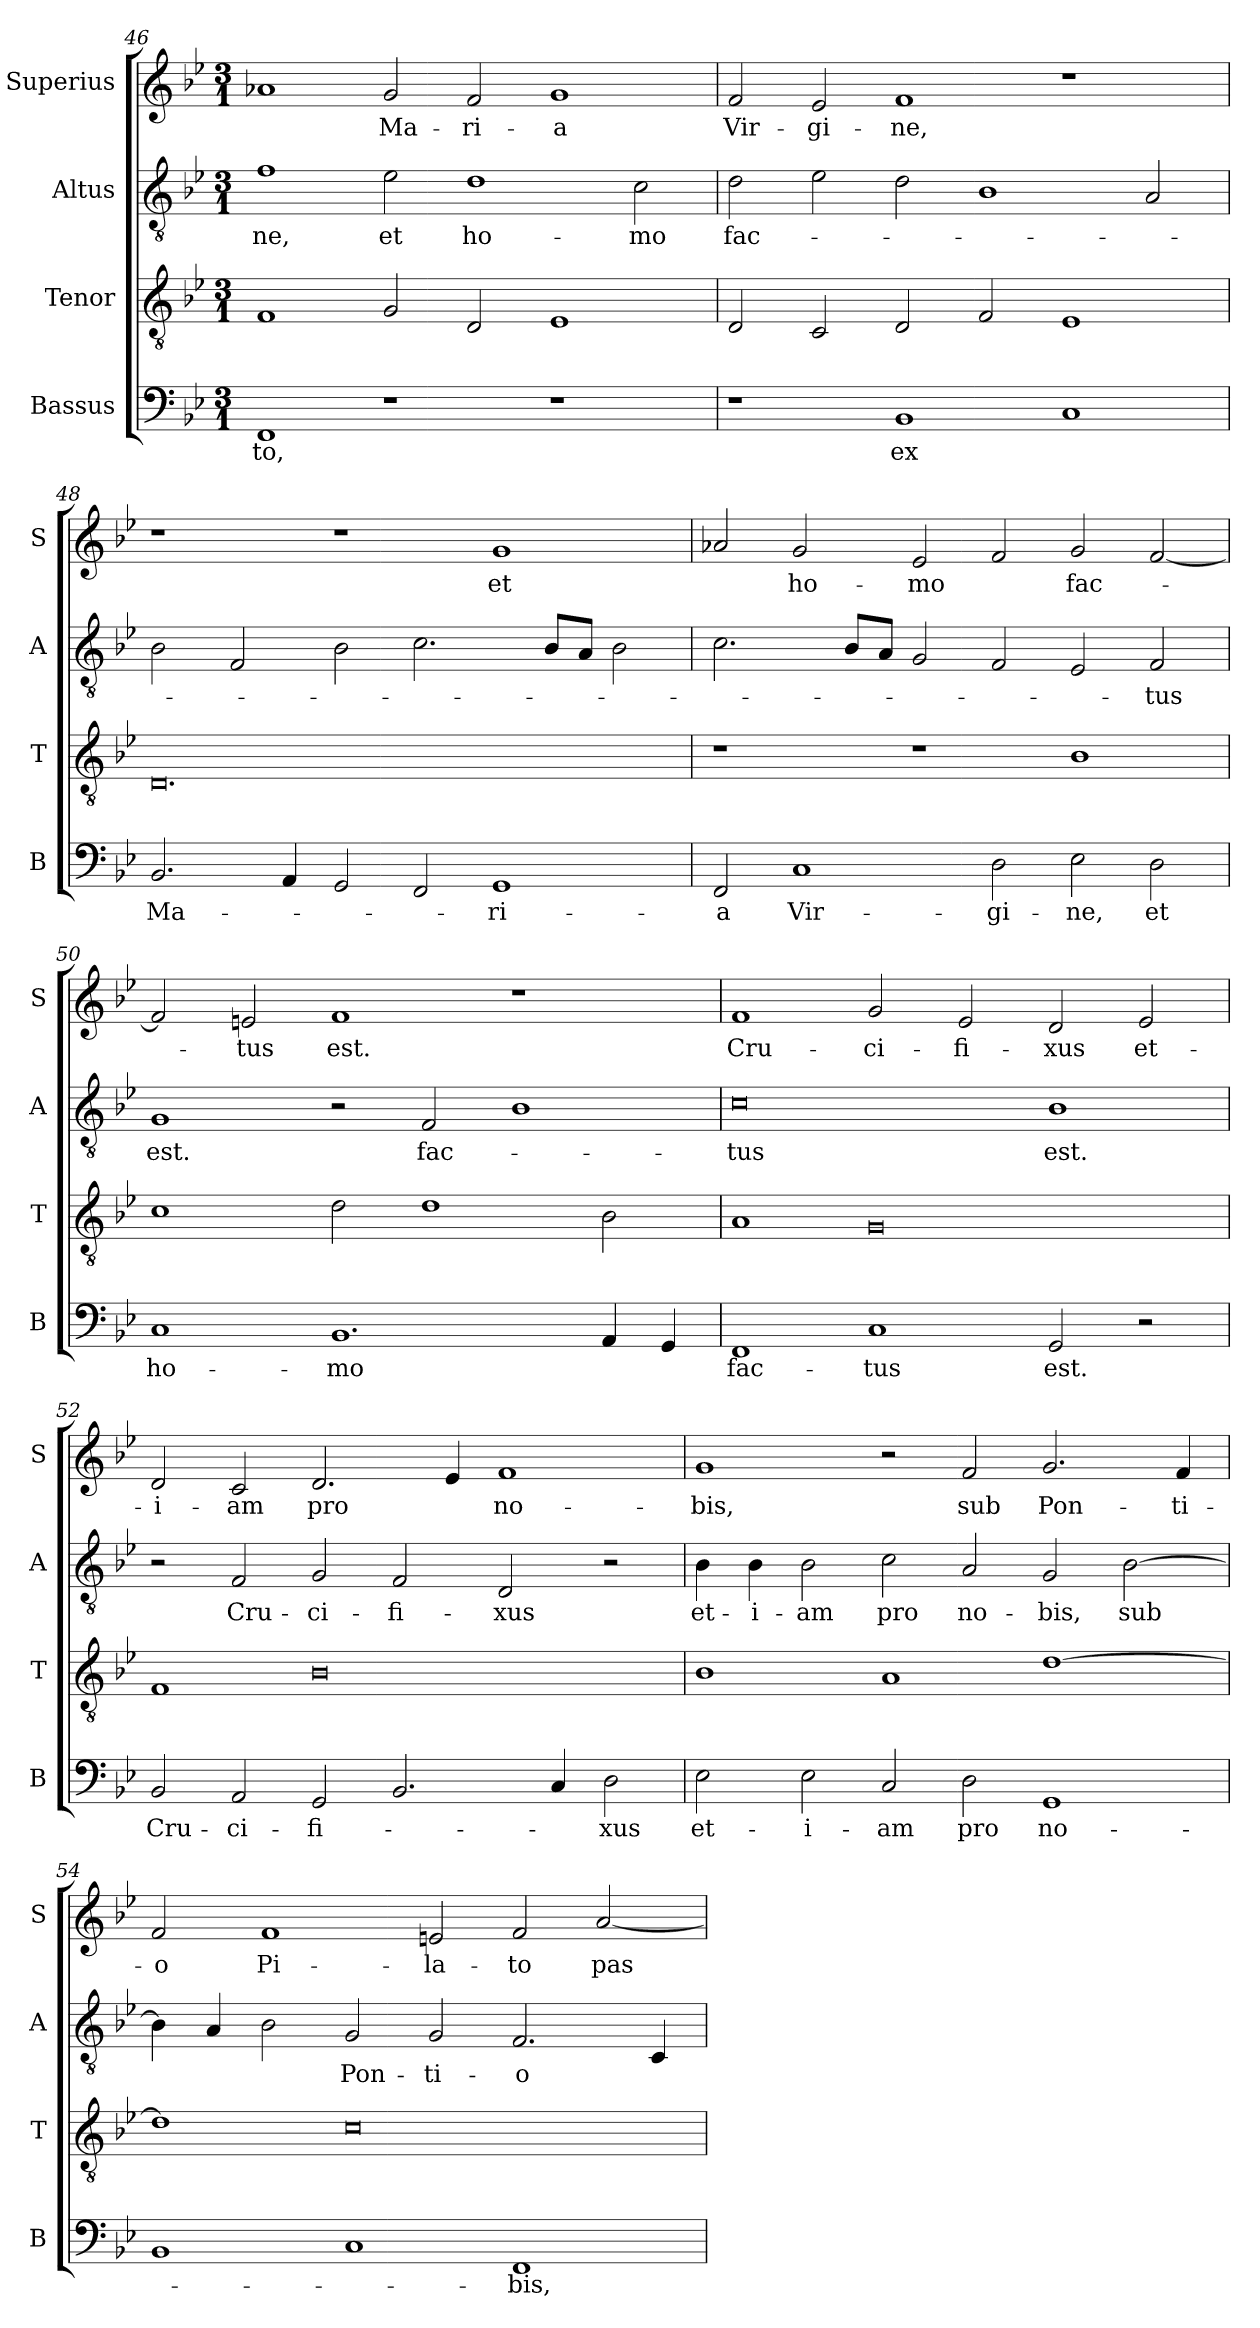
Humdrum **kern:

**kern	**text	**kern	**kern	**text	**kern	**text
*part4	*part4	*part3	*part2	*part2	*part1	*part1
*staff4	*staff4	*staff3	*staff2	*staff2	*staff1	*staff1
*I"Bassus	*	*I"Tenor	*I"Altus	*	*I"Superius	*
*I'B	*	*I'T	*I'A	*	*I'S	*
*clefF4	*	*clefGv2	*clefGv2	*	*clefG2	*
*k[b-e-]	*	*k[b-e-]	*k[b-e-]	*	*k[b-e-]	*
*M3/1	*	*M3/1	*M3/1	*	*M3/1	*
=46	=46	=46	=46	=46	=46	=46
1FF	-to,	1F	1f	-ne,	1a-X	.
1r	.	2G/	2e-\	et	2g/	Ma-
.	.	2D/	1d	ho-	2f/	-ri-
1r	.	1E-	.	.	1g	-a
.	.	.	2c\	-mo	.	.
=47	=47	=47	=47	=47	=47	=47
1r	.	2D/	2d\	fac-	2f/	Vir-
.	.	2C/	2e-\	.	2e-/	-gi-
1BB-	ex	2D/	2d\	.	1f	-ne,
.	.	2F/	1B-	.	.	.
1C	.	1E-	.	.	1r	.
.	.	.	2A/	.	.	.
=48	=48	=48	=48	=48	=48	=48
2.BB-/	Ma-	0.D	2B-\	.	1r	.
.	.	.	2F/	.	.	.
4AA/	.	.	.	.	.	.
2GG/	.	.	2B-\	.	1r	.
2FF/	.	.	2.c\	.	.	.
1GG	-ri-	.	.	.	1g	et
.	.	.	8B-/L	.	.	.
.	.	.	8A/J	.	.	.
.	.	.	2B-\	.	.	.
=49	=49	=49	=49	=49	=49	=49
2FF/	-a	1r	2.c\	.	2a-X/	.
1C	Vir-	.	.	.	2g/	ho-
.	.	.	8B-/L	.	.	.
.	.	.	8A/J	.	.	.
.	.	1r	2G/	.	2e-/	-mo
2D\	-gi-	.	2F/	.	2f/	.
2E-\	-ne,	1B-	2E-/	.	2g/	fac-
2D\	et	.	2F/	-tus	[2f/	.
=50	=50	=50	=50	=50	=50	=50
1C	ho-	1c	1G	est.	2f/]	.
.	.	.	.	.	2en/	-tus
1.BB-	-mo	2d\	2r	.	1f	est.
.	.	1d	2F/	fac-	.	.
.	.	.	1B-	.	1r	.
4AA/	.	2B-\	.	.	.	.
4GG/	.	.	.	.	.	.
=51	=51	=51	=51	=51	=51	=51
1FF	fac-	1A	0c	-tus	1f	Cru-
1C	-tus	0G	.	.	2g/	-ci-
.	.	.	.	.	2e-/	-fi-
2GG/	est.	.	1B-	est.	2d/	-xus
2r	.	.	.	.	2e-/	et-
=52	=52	=52	=52	=52	=52	=52
2BB-/	Cru-	1F	2r	.	2d/	-i-
2AA/	-ci-	.	2F/	Cru-	2c/	-am
2GG/	-fi-	0B-	2G/	-ci-	2.d/	pro
2.BB-/	.	.	2F/	-fi-	.	.
.	.	.	.	.	4e-/	.
.	.	.	2D/	-xus	1f	no-
4C/	.	.	.	.	.	.
2D\	-xus	.	2r	.	.	.
=53	=53	=53	=53	=53	=53	=53
2E-\	et-	1B-	4B-\	et-	1g	-bis,
.	.	.	4B-\	-i-	.	.
2E-\	-i-	.	2B-\	-am	.	.
2C/	-am	1A	2c\	pro	2r	.
2D\	pro	.	2A/	no-	2f/	sub
1GG	no-	[1d	2G/	-bis,	2.g/	Pon-
.	.	.	[2B-\	sub	.	.
.	.	.	.	.	4f/	-ti-
=54	=54	=54	=54	=54	=54	=54
1BB-	.	1d]	4B-\]	.	2f/	-o
.	.	.	4A/	.	.	.
.	.	.	2B-\	.	1f	Pi-
1C	.	0c	2G/	Pon-	.	.
.	.	.	2G/	-ti-	2en/	-la-
1FF	-bis,	.	2.F/	-o	2f/	-to
.	.	.	.	.	[2a/	pas-
.	.	.	4C/	.	.	.
=	=	=	=	=	=	=
*-	*-	*-	*-	*-	*-	*-
